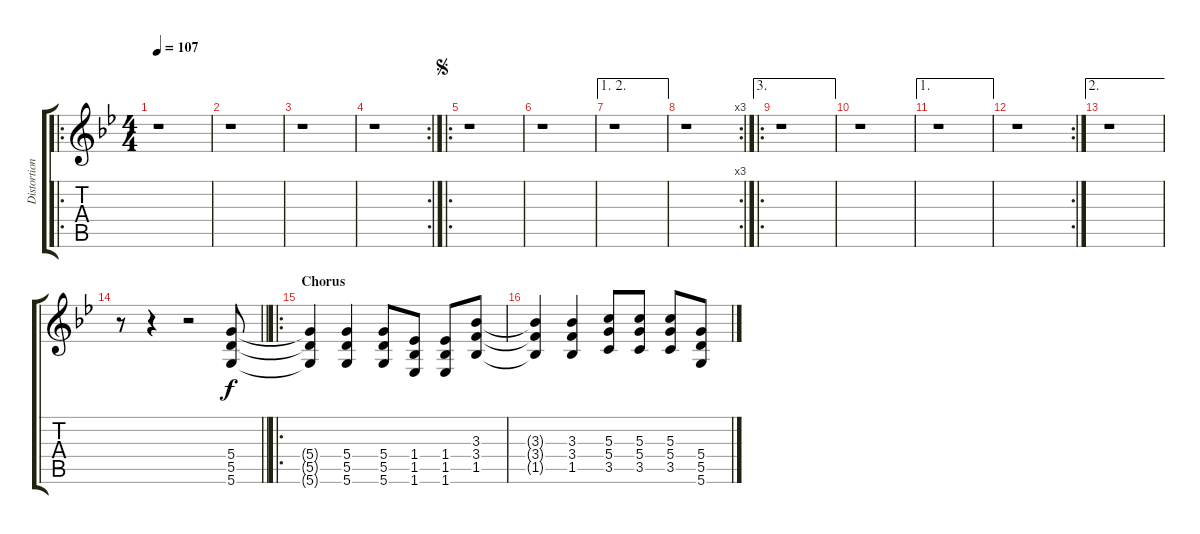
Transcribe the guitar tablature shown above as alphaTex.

\track ("Distortion" "Distortion") {instrument distortionguitar}
\staff {score tabs}
\tuning (E4 B3 G3 D3 A2 D2) {hide}
\ro
\ts (4 4)
\tempo 107
\clef g2
\ks bb
r.1{dy f instrument distortionguitar} |
r.1 |
r.1 |
\rc 2
r.1 |
\ro
\jump segno
r.1 |
r.1 |
\ae (1 2)
r.1 |
\rc 3
r.1 |
\ae 3
\ro
r.1 |
r.1 |
\ae 1
r.1 |
\rc 2
r.1 |
\ae 2
r.1 |
\barLineRight lightlight
r.8 r.4 r.2 (5.4 5.5 5.6).8 |
\ro
\section ("" "Chorus")
(5.4{t} 5.5{t} 5.6{t}).4 (5.4 5.5 5.6).4 (5.4 5.5 5.6).8 (1.4 1.5 1.6).8 (1.4 1.5 1.6).8 (3.3 3.4 1.5).8 |
(3.3{t} 3.4{t} 1.5{t}).4 (3.3 3.4 1.5).4 (5.3 5.4 3.5).8 (5.3 5.4 3.5).8 (5.3 5.4 3.5).8 (5.4 5.5 5.6).8
